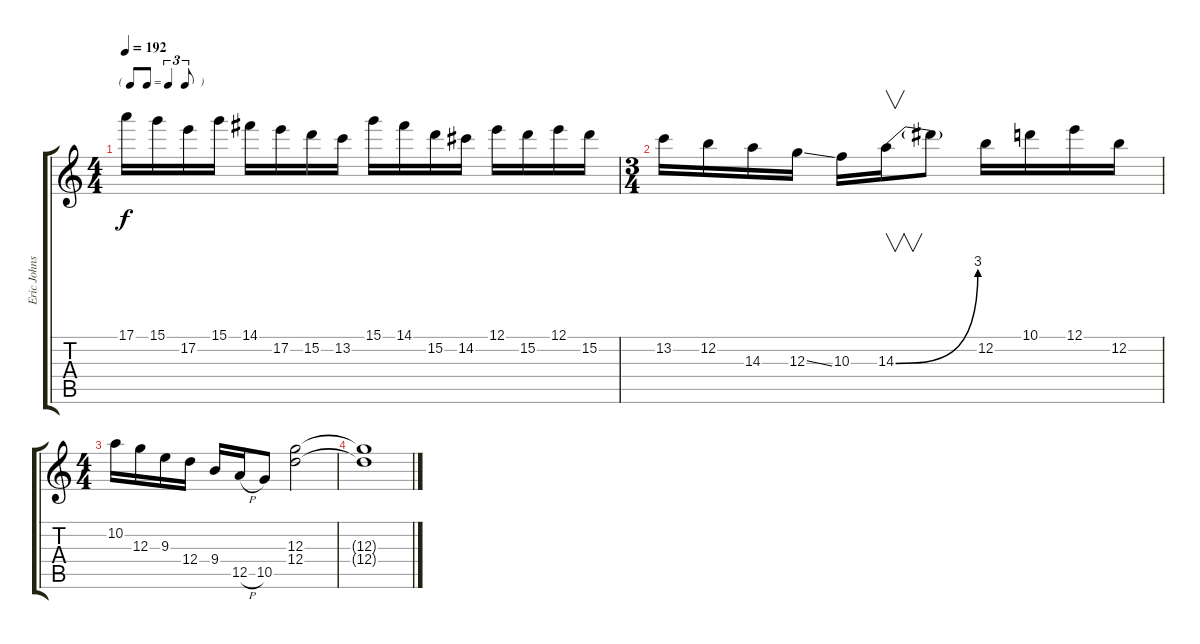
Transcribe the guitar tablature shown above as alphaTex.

\track ("Eric Johnson" "Eric Johns") {instrument distortionguitar}
\staff {score tabs}
\tuning (E4 B3 G3 D3 A2 E2) {hide}
\ts (4 4)
\tf triplet8th
\tempo 192
\clef g2
\ks c
17.1.16{dy f} 15.1.16 17.2.16 15.1.16 14.1.16 17.2.16 15.2.16 13.2.16 15.1.16 14.1.16 15.2.16 14.2.16 12.1.16 15.2.16 12.1.16 15.2.16 |
\ts (3 4)
13.2.16 12.2.16 14.3.16 12.3{ss}.16 10.3.16 14.3{be (bend 0 0 60 12)}.16{v} 14.3{t}.8 12.2.16 10.1.16 12.1.16 12.2.16 |
\ts (4 4)
10.2.16 12.3.16 9.3.16 12.4.16 9.4.16 12.5{h}.16 10.5.8 (12.3 12.4).2 |
(12.3{t} 12.4{t}).1
